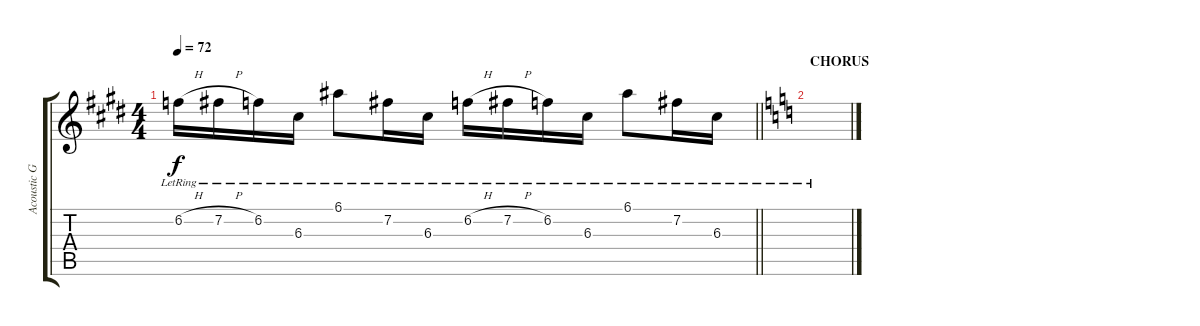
\track ("Acoustic Guitar #2" "Acoustic G") {instrument acousticguitarnylon}
\staff {score tabs}
\tuning (E4 B3 G3 D3 A2 E2) {hide}
\ts (4 4)
\tempo 72
\clef g2
\barLineRight lightlight
\ks e
6.2{h lr}.16{dy f} 7.2{h lr}.16 6.2{lr}.16 6.3{lr}.16 6.1{lr}.8 7.2{lr}.16 6.3{lr}.16 6.2{h lr}.16 7.2{h lr}.16 6.2{lr}.16 6.3{lr}.16 6.1{lr}.8 7.2{lr}.16 6.3{lr}.16 |
\section ("" "CHORUS")
\ks c
